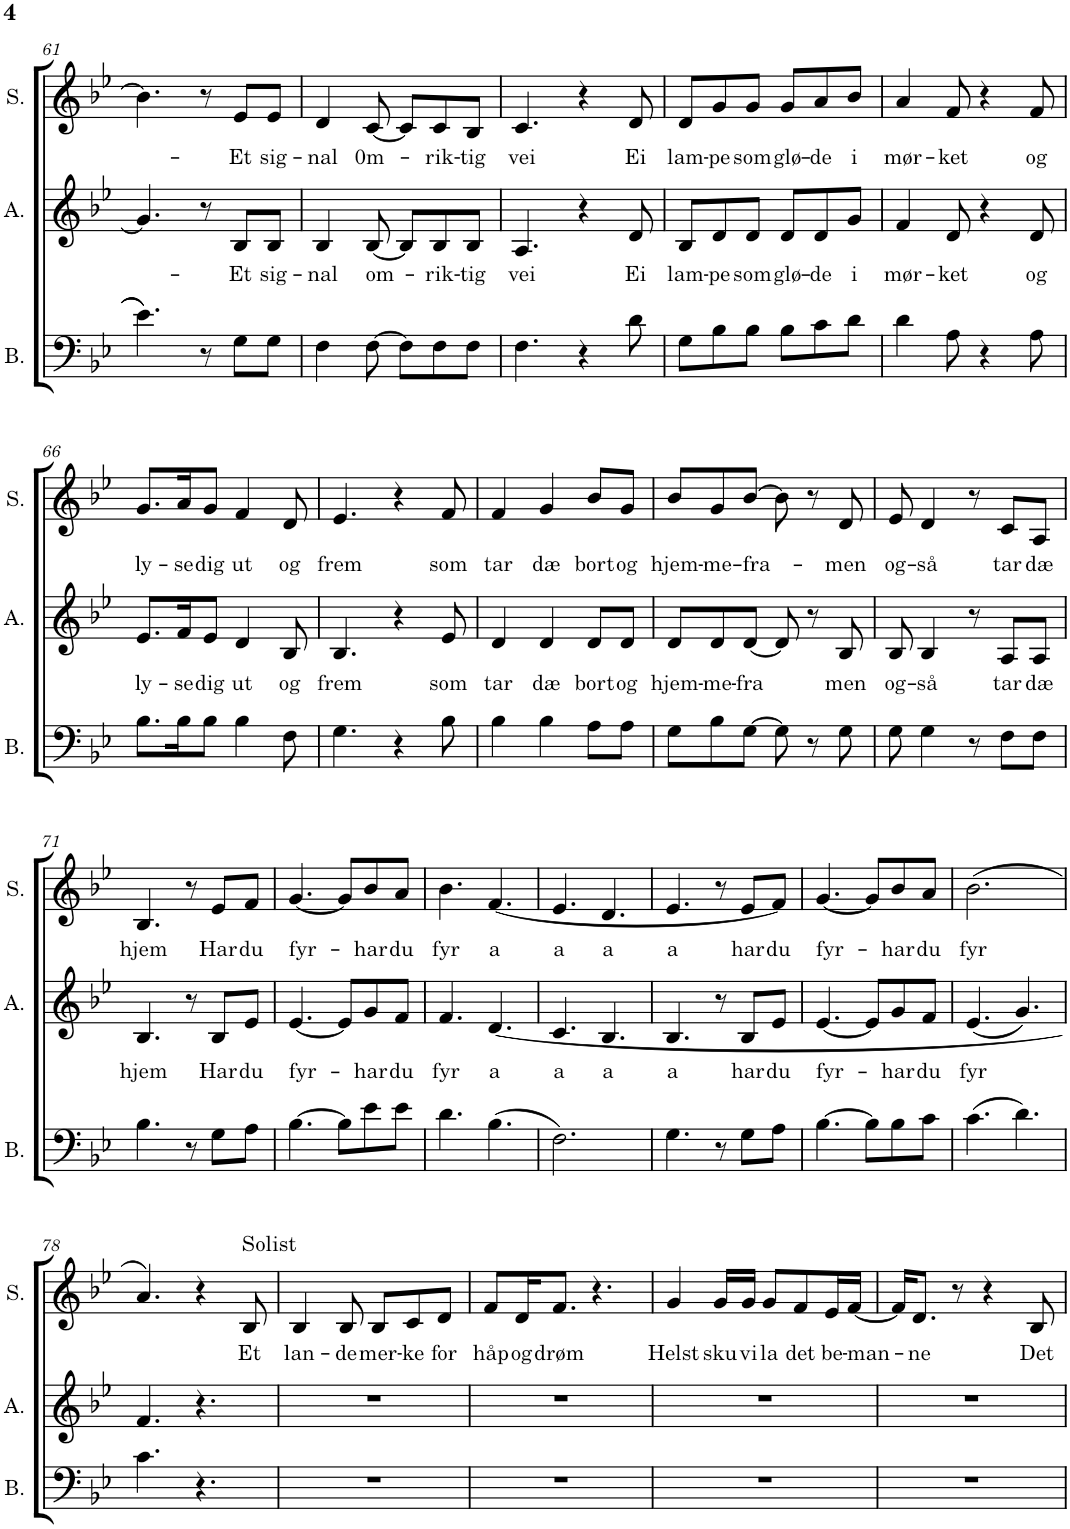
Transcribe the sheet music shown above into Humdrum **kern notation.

**kern	**kern	**text	**kern	**text
*part3	*part2	*part2	*part1	*part1
*staff3	*staff2	*staff2	*staff1	*staff1
*I"Bass	*I"Alto	*	*I"Soprano	*
*I'B.	*I'A.	*	*I'S.	*
!!LO:PB:g=z
*clefF4	*clefG2	*	*clefG2	*
*k[b-e-]	*k[b-e-]	*	*k[b-e-]	*
*M6/8	*M6/8	*	*M6/8	*
=61	=61	=61	=61	=61
4.e-\	4.g/]	.	4.b-\]	.
8r	8r	.	8r	.
!	!	!LO:LY:b	!	!LO:LY:b
8G\L	8B-/L	-Et	8e-/L	-Et
!	!	!LO:LY:b	!	!LO:LY:b
8G\J	8B-/J	sig-	8e-/J	sig-
=62	=62	=62	=62	=62
!	!	!LO:LY:b	!	!LO:LY:b
4F\	4B-/	-nal	4d/	-nal
!	!	!LO:LY:b	!	!LO:LY:b
[8F\	[8B-/	om-	[8c/	0m-
8F\L]	8B-/L]	.	8c/L]	.
!	!	!LO:LY:b	!	!LO:LY:b
8F\	8B-/	-rik-	8c/	-rik-
!	!	!LO:LY:b	!	!LO:LY:b
8F\J	8B-/J	-tig	8B-/J	-tig
=63	=63	=63	=63	=63
!	!	!LO:LY:b	!	!LO:LY:b
4.F\	4.A/	vei	4.c/	vei
4r	4r	.	4r	.
!	!	!LO:LY:b	!	!LO:LY:b
8d\	8d/	Ei	8d/	Ei
=64	=64	=64	=64	=64
!	!	!LO:LY:b	!	!LO:LY:b
8G\L	8B-/L	lam-	8d/L	lam-
!	!	!LO:LY:b	!	!LO:LY:b
8B-\	8d/	-pe	8g/	-pe
!	!	!LO:LY:b	!	!LO:LY:b
8B-\J	8d/J	som	8g/J	som
!	!	!LO:LY:b	!	!LO:LY:b
8B-\L	8d/L	glø-	8g/L	glø-
!	!	!LO:LY:b	!	!LO:LY:b
8c\	8d/	-de	8a/	-de
!	!	!LO:LY:b	!	!LO:LY:b
8d\J	8g/J	i	8b-/J	i
=65	=65	=65	=65	=65
!	!	!LO:LY:b	!	!LO:LY:b
4d\	4f/	mør-	4a/	mør-
!	!	!LO:LY:b	!	!LO:LY:b
8A\	8d/	-ket	8f/	-ket
4r	4r	.	4r	.
!	!	!LO:LY:b	!	!LO:LY:b
8A\	8d/	og	8f/	og
!!LO:LB:g=z
=66	=66	=66	=66	=66
!	!	!LO:LY:b	!	!LO:LY:b
8.B-\L	8.e-/L	ly-	8.g/L	ly-
!	!	!LO:LY:b	!	!LO:LY:b
16B-\K	16f/K	-se	16a/K	-se
!	!	!LO:LY:b	!	!LO:LY:b
8B-\J	8e-/J	dig	8g/J	dig
!	!	!LO:LY:b	!	!LO:LY:b
4B-\	4d/	ut	4f/	ut
!	!	!LO:LY:b	!	!LO:LY:b
8F\	8B-/	og	8d/	og
=67	=67	=67	=67	=67
!	!	!LO:LY:b	!	!LO:LY:b
4.G\	4.B-/	frem	4.e-/	frem
4r	4r	.	4r	.
!	!	!LO:LY:b	!	!LO:LY:b
8B-\	8e-/	som	8f/	som
=68	=68	=68	=68	=68
!	!	!LO:LY:b	!	!LO:LY:b
4B-\	4d/	tar	4f/	tar
!	!	!LO:LY:b	!	!LO:LY:b
4B-\	4d/	dæ	4g/	dæ
!	!	!LO:LY:b	!	!LO:LY:b
8A\L	8d/L	bort	8b-/L	bort
!	!	!LO:LY:b	!	!LO:LY:b
8A\J	8d/J	og	8g/J	og
=69	=69	=69	=69	=69
!	!	!LO:LY:b	!	!LO:LY:b
8G\L	8d/L	hjem-	8b-/L	hjem-
!	!	!LO:LY:b	!	!LO:LY:b
8B-\	8d/	-me-	8g/	-me-
!	!	!LO:LY:b	!	!LO:LY:b
[8G\J	[8d/J	-fra	[8b-/J	-fra-
8G\]	8d/]	.	8b-\]	.
8r	8r	.	8r	.
!	!	!LO:LY:b	!	!LO:LY:b
8G\	8B-/	men	8d/	-men
=70	=70	=70	=70	=70
!	!	!LO:LY:b	!	!LO:LY:b
8G\	8B-/	og-	8e-/	og-
!	!	!LO:LY:b	!	!LO:LY:b
4G\	4B-/	-så	4d/	-så
8r	8r	.	8r	.
!	!	!LO:LY:b	!	!LO:LY:b
8F\L	8A/L	tar	8c/L	tar
!	!	!LO:LY:b	!	!LO:LY:b
8F\J	8A/J	dæ	8A/J	dæ
!!LO:LB:g=z
=71	=71	=71	=71	=71
!	!	!LO:LY:b	!	!LO:LY:b
4.B-\	4.B-/	hjem	4.B-/	hjem
8r	8r	.	8r	.
!	!	!LO:LY:b	!	!LO:LY:b
8G\L	8B-/L	Har	8e-/L	Har
!	!	!LO:LY:b	!	!LO:LY:b
8A\J	8e-/J	du	8f/J	du
=72	=72	=72	=72	=72
!	!	!LO:LY:b	!	!LO:LY:b
[4.B-\	[4.e-/	fyr-	[4.g/	fyr-
8B-\L]	8e-/L]	.	8g/L]	.
!	!	!LO:LY:b	!	!LO:LY:b
8e-\	8g/	-har	8b-/	-har
!	!	!LO:LY:b	!	!LO:LY:b
8e-\J	8f/J	du	8a/J	du
=73	=73	=73	=73	=73
!	!	!LO:LY:b	!	!LO:LY:b
4.d\	4.f/	fyr	4.b-\	fyr
!	!	!LO:LY:b	!	!LO:LY:b
(4.B-\	[4.d/	a	[4.f/	a
=74	=74	=74	=74	=74
!	!	!LO:LY:b	!	!LO:LY:b
2.F\)	4.c/	a	4.e-/	a
!	!	!LO:LY:b	!	!LO:LY:b
.	4.B-/	a	4.d/	a
=75	=75	=75	=75	=75
!	!	!LO:LY:b	!	!LO:LY:b
4.G\	4.B-/	a	4.e-/	a
8r	8r	.	8r	.
!	!	!LO:LY:b	!	!LO:LY:b
8G\L	8B-/L	har	8e-/L	har
!	!	!LO:LY:b	!	!LO:LY:b
8A\J	8e-/J	du	8f/J]	du
=76	=76	=76	=76	=76
!	!	!LO:LY:b	!	!LO:LY:b
[4.B-\	[4.e-/	fyr-	[4.g/	fyr-
8B-\L]	8e-/L]	.	8g/L]	.
!	!	!LO:LY:b	!	!LO:LY:b
8B-\	8g/	-har	8b-/	-har
!	!	!LO:LY:b	!	!LO:LY:b
8c\J	8f/J	du	8a/J	du
=77	=77	=77	=77	=77
!	!	!LO:LY:b	!	!LO:LY:b
(4.c\	(4.e-/	fyr	(2.b-\	fyr
4.d\)	4.g/)	.	.	.
!!LO:LB:g=z
=78	=78	=78	=78	=78
4.c\	4.f/	.	4.a/)	.
4.r	4.r	.	4r	.
!	!	!	!LO:TX:a:t=Solist	!
!	!	!	!	!LO:LY:b
.	.	.	8B-/	Et
=79	=79	=79	=79	=79
!	!	!	!	!LO:LY:b
2.r	2.r	.	4B-/	lan-
!	!	!	!	!LO:LY:b
.	.	.	8B-/	-de
!	!	!	!	!LO:LY:b
.	.	.	8B-/L	mer-
!	!	!	!	!LO:LY:b
.	.	.	8c/	-ke
!	!	!	!	!LO:LY:b
.	.	.	8d/J	for
=80	=80	=80	=80	=80
!	!	!	!	!LO:LY:b
2.r	2.r	.	8f/L	håp
!	!	!	!	!LO:LY:b
.	.	.	16d/K	og
!	!	!	!	!LO:LY:b
.	.	.	8.f/J	drøm
.	.	.	4.r	.
=81	=81	=81	=81	=81
!	!	!	!	!LO:LY:b
2.r	2.r	.	4g/	Helst
!	!	!	!	!LO:LY:b
.	.	.	16g/LL	sku
!	!	!	!	!LO:LY:b
.	.	.	16g/JJ	vi
!	!	!	!	!LO:LY:b
.	.	.	8g/L	la
!	!	!	!	!LO:LY:b
.	.	.	8f/	det
!	!	!	!	!LO:LY:b
.	.	.	16e-/L	be-
!	!	!	!	!LO:LY:b
.	.	.	[16f/JJ	-man-
=82	=82	=82	=82	=82
2.r	2.r	.	16f/KL]	.
!	!	!	!	!LO:LY:b
.	.	.	8.d/J	-ne
.	.	.	8r	.
.	.	.	4r	.
!	!	!	!	!LO:LY:b
.	.	.	8B-/	Det
=	=	=	=	=
*-	*-	*-	*-	*-
